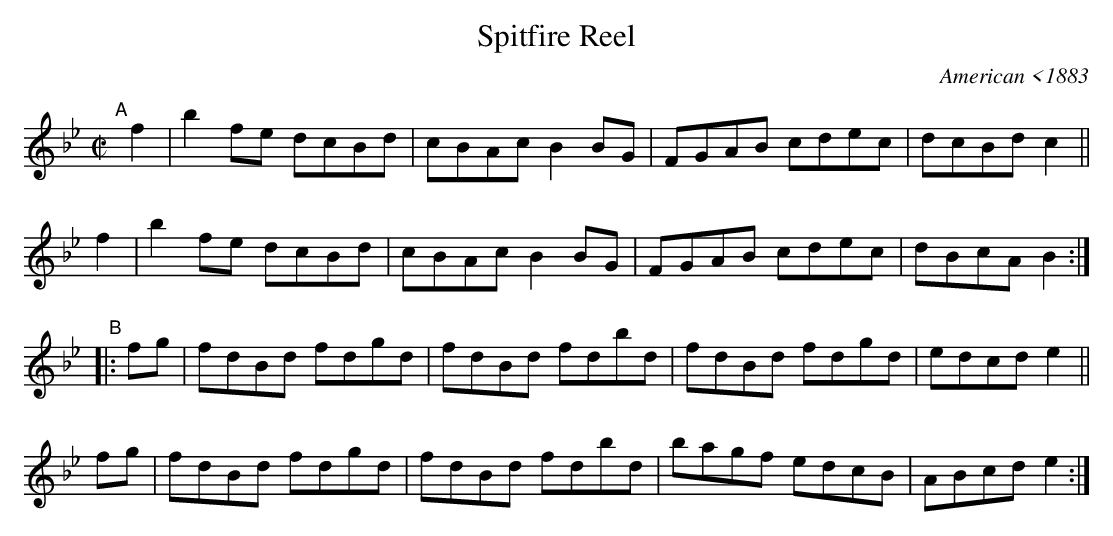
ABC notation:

X:1
T: Spitfire Reel
O: American <1883
M: C|
L: 1/8
K: Bb
"^A"[|]\
f2 | b2fe dcBd | cBAc B2BG | FGAB cdec | dcBd c2 ||
f2 | b2fe dcBd | cBAc B2BG | FGAB cdec | dBcA B2 :|
"^B"|:\
fg | fdBd fdgd | fdBd fdbd | fdBd fdgd | edcd e2 ||
fg | fdBd fdgd | fdBd fdbd | bagf edcB | ABcd e2 :|
